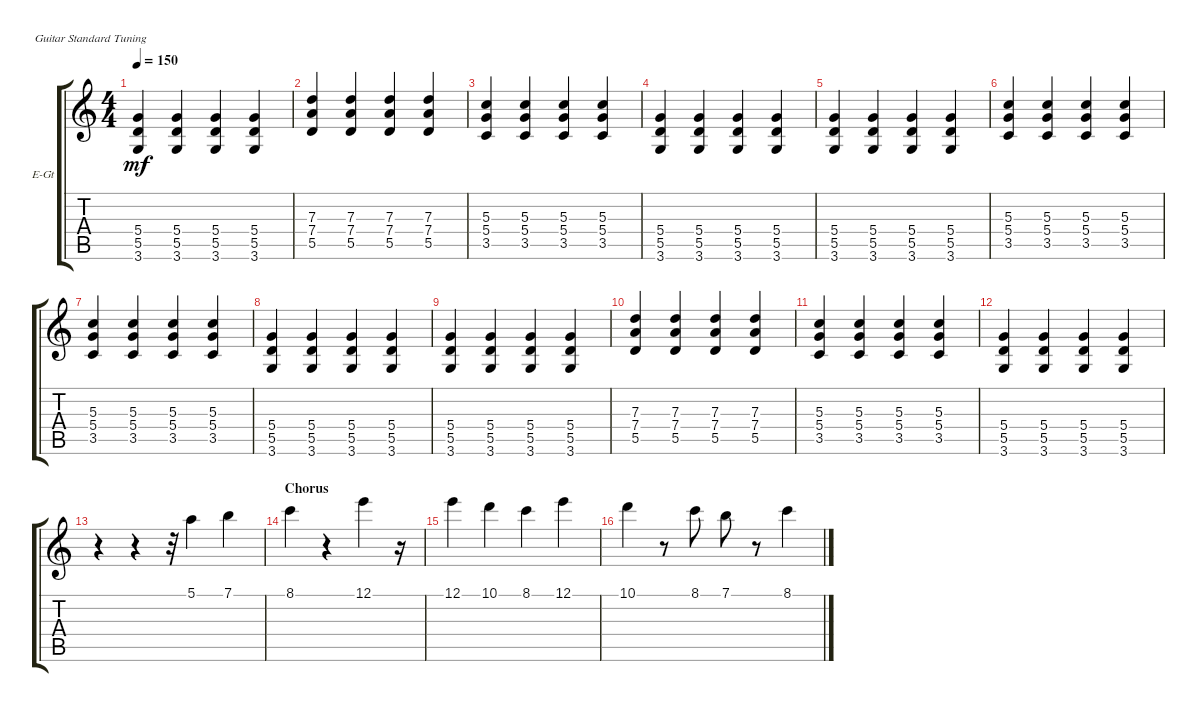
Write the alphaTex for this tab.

\defaultSystemsLayout 4
\bracketExtendMode groupsimilarinstruments
\firstSystemTrackNameOrientation horizontal
\otherSystemsTrackNameOrientation horizontal
\track ("Melody" "E-Gt") {instrument distortionguitar}
\staff {score tabs}
\tuning (E4 B3 G3 D3 A2 E2)
\ts (4 4)
\tempo 150
\clef g2
\scale
0.333333
\ks c
(3.6 5.5 5.4).4{dy mf} (3.6 5.5 5.4).4 (3.6 5.5 5.4).4 (3.6 5.5 5.4).4 |
\scale
0.333333 (7.4 5.5 7.3).4 (7.4 5.5 7.3).4 (7.4 5.5 7.3).4 (7.4 5.5 7.3).4 |
\scale
0.333333 (5.3 5.4 3.5).4 (5.3 5.4 3.5).4 (5.3 5.4 3.5).4 (5.3 5.4 3.5).4 |
\scale
0.333333 (3.6 5.5 5.4).4 (3.6 5.5 5.4).4 (3.6 5.5 5.4).4 (3.6 5.5 5.4).4 |
\scale
0.333333 (3.6 5.5 5.4).4 (3.6 5.5 5.4).4 (3.6 5.5 5.4).4 (3.6 5.5 5.4).4 |
\scale
0.333333 (5.3 5.4 3.5).4 (5.3 5.4 3.5).4 (5.3 5.4 3.5).4 (5.3 5.4 3.5).4 |
\scale
0.333333 (5.3 5.4 3.5).4 (5.3 5.4 3.5).4 (5.3 5.4 3.5).4 (5.3 5.4 3.5).4 |
\scale
0.333333 (3.6 5.5 5.4).4 (3.6 5.5 5.4).4 (3.6 5.5 5.4).4 (3.6 5.5 5.4).4 |
\scale
0.333333 (3.6 5.5 5.4).4 (3.6 5.5 5.4).4 (3.6 5.5 5.4).4 (3.6 5.5 5.4).4 |
\scale
0.333333 (7.4 5.5 7.3).4 (7.4 5.5 7.3).4 (7.4 5.5 7.3).4 (7.4 5.5 7.3).4 |
\scale
0.333333 (5.3 5.4 3.5).4 (5.3 5.4 3.5).4 (5.3 5.4 3.5).4 (5.3 5.4 3.5).4 |
\scale
0.333333 (3.6 5.5 5.4).4 (3.6 5.5 5.4).4 (3.6 5.5 5.4).4 (3.6 5.5 5.4).4 |
\scale
0.333333 r.4 r.4 r.32 5.1.4 7.1.4 |
\section ("" "Chorus")
\scale
0.333333 8.1.4 r.4 12.1.4 r.16 |
\scale
0.333333 12.1.4 10.1.4 8.1.4 12.1.4 |
\scale
0.333333 10.1.4 r.8 8.1.8 7.1.8 r.8 8.1.4
